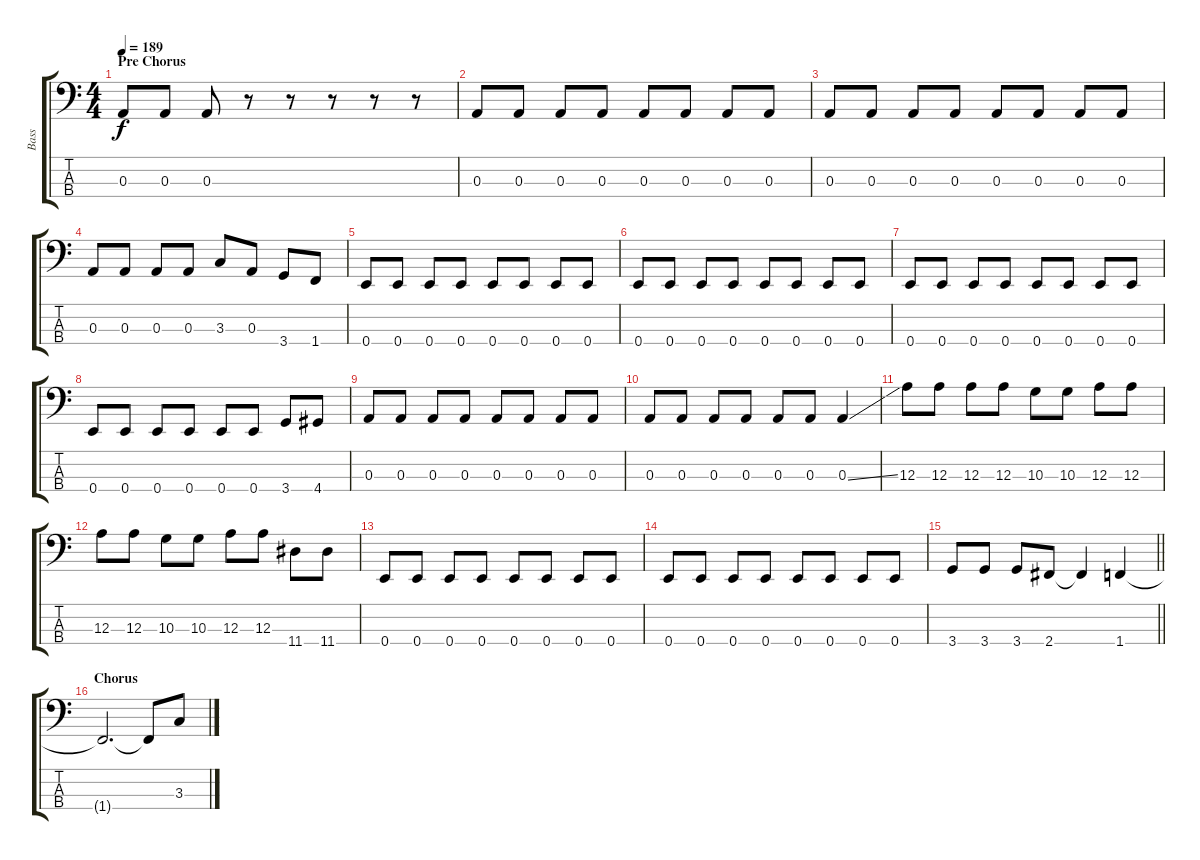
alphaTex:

\track ("Bass" "Bass") {instrument electricbassfinger}
\staff {score tabs}
\tuning (G2 D2 A1 E1) {hide}
\ts (4 4)
\section ("" "Pre Chorus")
\tempo 189
\clef f4
\ks c
0.3.8{dy f} 0.3.8 0.3.8 r.8 r.8 r.8 r.8 r.8 |
0.3.8 0.3.8 0.3.8 0.3.8 0.3.8 0.3.8 0.3.8 0.3.8 |
0.3.8 0.3.8 0.3.8 0.3.8 0.3.8 0.3.8 0.3.8 0.3.8 |
0.3.8 0.3.8 0.3.8 0.3.8 3.3.8 0.3.8 3.4.8 1.4.8 |
0.4.8 0.4.8 0.4.8 0.4.8 0.4.8 0.4.8 0.4.8 0.4.8 |
0.4.8 0.4.8 0.4.8 0.4.8 0.4.8 0.4.8 0.4.8 0.4.8 |
0.4.8 0.4.8 0.4.8 0.4.8 0.4.8 0.4.8 0.4.8 0.4.8 |
0.4.8 0.4.8 0.4.8 0.4.8 0.4.8 0.4.8 3.4.8 4.4.8 |
0.3.8 0.3.8 0.3.8 0.3.8 0.3.8 0.3.8 0.3.8 0.3.8 |
0.3.8 0.3.8 0.3.8 0.3.8 0.3.8 0.3.8 0.3{ss}.4 |
12.3.8 12.3.8 12.3.8 12.3.8 10.3.8 10.3.8 12.3.8 12.3.8 |
12.3.8 12.3.8 10.3.8 10.3.8 12.3.8 12.3.8 11.4.8 11.4.8 |
0.4.8 0.4.8 0.4.8 0.4.8 0.4.8 0.4.8 0.4.8 0.4.8 |
0.4.8 0.4.8 0.4.8 0.4.8 0.4.8 0.4.8 0.4.8 0.4.8 |
\barLineRight lightlight
3.4.8 3.4.8 3.4.8 2.4.8 2.4{t}.4 1.4.4 |
\section ("" "Chorus")
1.4{t}.2{d} 1.4{t}.8 3.3.8
